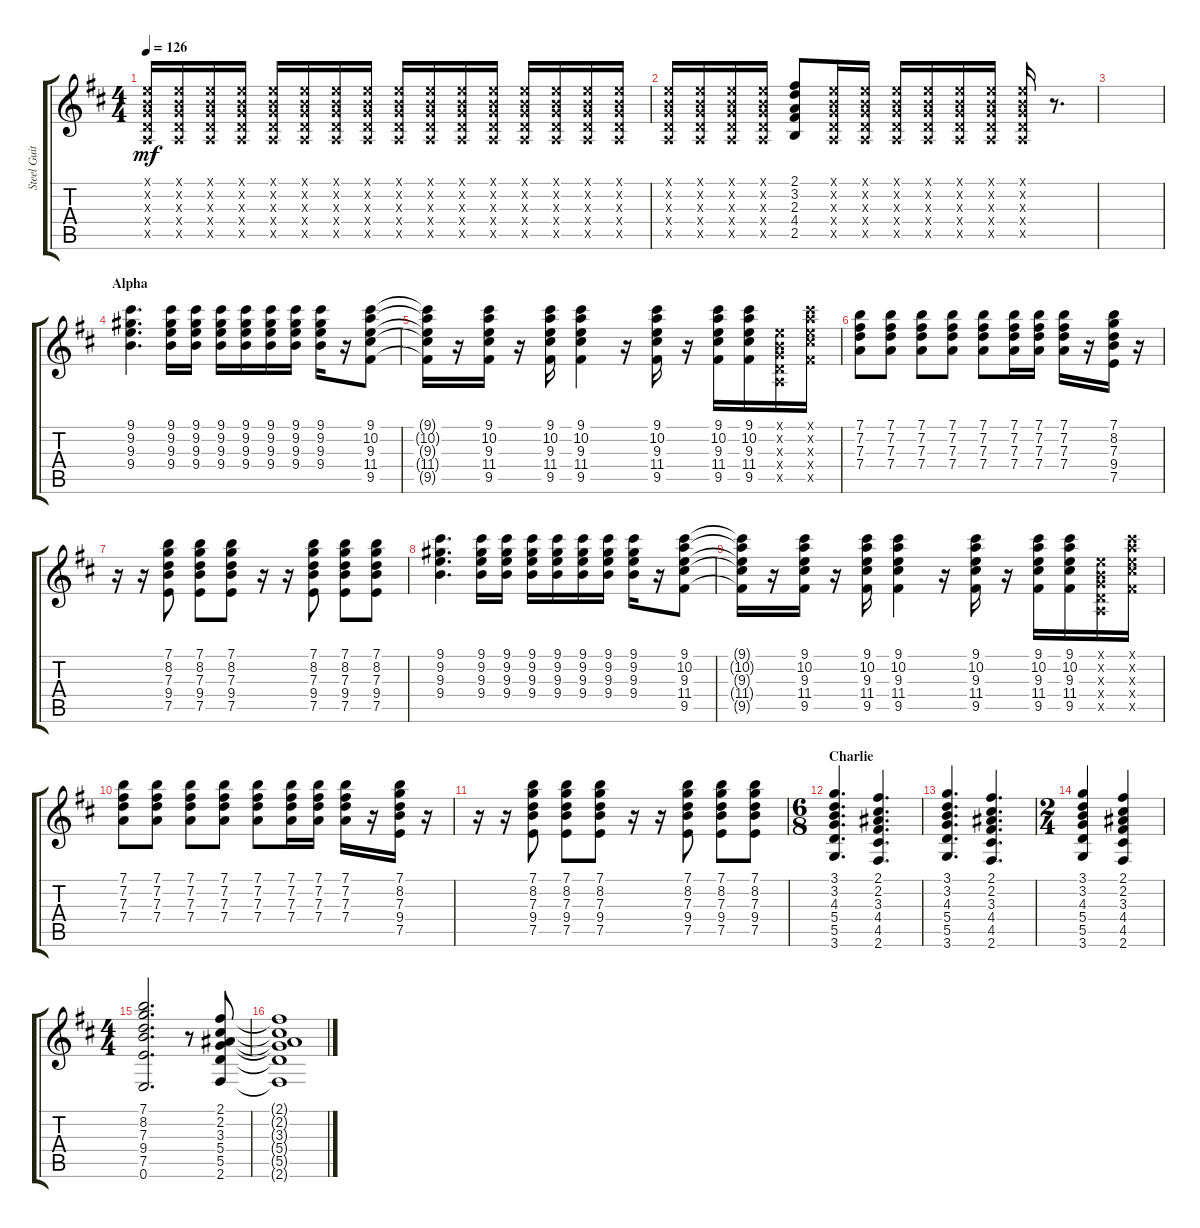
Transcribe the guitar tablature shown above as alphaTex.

\track ("Steel Guitar" "Steel Guit") {instrument acousticguitarsteel}
\staff {score tabs}
\tuning (E4 B3 G3 D3 A2 E2) {hide}
\ts (4 4)
\tempo 126
\clef g2
\ks bminor
(0.1{x} 0.2{x} 0.3{x} 0.4{x} 0.5{x}).16{dy mf} (0.1{x} 0.2{x} 0.3{x} 0.4{x} 0.5{x}).16 (0.1{x} 0.2{x} 0.3{x} 0.4{x} 0.5{x}).16 (0.1{x} 0.2{x} 0.3{x} 0.4{x} 0.5{x}).16 (0.1{x} 0.2{x} 0.3{x} 0.4{x} 0.5{x}).16 (0.1{x} 0.2{x} 0.3{x} 0.4{x} 0.5{x}).16 (0.1{x} 0.2{x} 0.3{x} 0.4{x} 0.5{x}).16 (0.1{x} 0.2{x} 0.3{x} 0.4{x} 0.5{x}).16 (0.1{x} 0.2{x} 0.3{x} 0.4{x} 0.5{x}).16 (0.1{x} 0.2{x} 0.3{x} 0.4{x} 0.5{x}).16 (0.1{x} 0.2{x} 0.3{x} 0.4{x} 0.5{x}).16 (0.1{x} 0.2{x} 0.3{x} 0.4{x} 0.5{x}).16 (0.1{x} 0.2{x} 0.3{x} 0.4{x} 0.5{x}).16 (0.1{x} 0.2{x} 0.3{x} 0.4{x} 0.5{x}).16 (0.1{x} 0.2{x} 0.3{x} 0.4{x} 0.5{x}).16 (0.1{x} 0.2{x} 0.3{x} 0.4{x} 0.5{x}).16 |
(0.1{x} 0.2{x} 0.3{x} 0.4{x} 0.5{x}).16 (0.1{x} 0.2{x} 0.3{x} 0.4{x} 0.5{x}).16 (0.1{x} 0.2{x} 0.3{x} 0.4{x} 0.5{x}).16 (0.1{x} 0.2{x} 0.3{x} 0.4{x} 0.5{x}).16 (2.1 3.2 2.3 4.4 2.5).8 (0.1{x} 0.2{x} 0.3{x} 0.4{x} 0.5{x}).16 (0.1{x} 0.2{x} 0.3{x} 0.4{x} 0.5{x}).16 (0.1{x} 0.2{x} 0.3{x} 0.4{x} 0.5{x}).16 (0.1{x} 0.2{x} 0.3{x} 0.4{x} 0.5{x}).16 (0.1{x} 0.2{x} 0.3{x} 0.4{x} 0.5{x}).16 (0.1{x} 0.2{x} 0.3{x} 0.4{x} 0.5{x}).16 (0.1{x} 0.2{x} 0.3{x} 0.4{x} 0.5{x}).16 r.8{d} |
|
\section ("" "Alpha")
(9.1 9.2 9.3 9.4).4{d} (9.1 9.2 9.3 9.4).16 (9.1 9.2 9.3 9.4).16 (9.1 9.2 9.3 9.4).16 (9.1 9.2 9.3 9.4).16 (9.1 9.2 9.3 9.4).16 (9.1 9.2 9.3 9.4).16 (9.1 9.2 9.3 9.4).16 r.16 (9.1 10.2 9.3 11.4 9.5).8 |
(9.1{t} 10.2{t} 9.3{t} 11.4{t} 9.5{t}).16 r.16 (9.1 10.2 9.3 11.4 9.5).16 r.16 (9.1 10.2 9.3 11.4 9.5).16 (9.1 10.2 9.3 11.4 9.5).4 r.16 (9.1 10.2 9.3 11.4 9.5).16 r.16 (9.1 10.2 9.3 11.4 9.5).16 (9.1 10.2 9.3 11.4 9.5).16 (0.1{x} 0.2{x} 0.3{x} 0.4{x} 0.5{x}).16 (9.1{x} 10.2{x} 9.3{x} 11.4{x} 9.5{x}).16 |
(7.1 7.2 7.3 7.4).8 (7.1 7.2 7.3 7.4).8 (7.1 7.2 7.3 7.4).8 (7.1 7.2 7.3 7.4).8 (7.1 7.2 7.3 7.4).8 (7.1 7.2 7.3 7.4).16 (7.1 7.2 7.3 7.4).16 (7.1 7.2 7.3 7.4).16 r.16 (7.1 8.2 7.3 9.4 7.5).16 r.16 |
r.16 r.16 (7.1 8.2 7.3 9.4 7.5).8 (7.1 8.2 7.3 9.4 7.5).8 (7.1 8.2 7.3 9.4 7.5).8 r.16 r.16 (7.1 8.2 7.3 9.4 7.5).8 (7.1 8.2 7.3 9.4 7.5).8 (7.1 8.2 7.3 9.4 7.5).8 |
(9.1 9.2 9.3 9.4).4{d} (9.1 9.2 9.3 9.4).16 (9.1 9.2 9.3 9.4).16 (9.1 9.2 9.3 9.4).16 (9.1 9.2 9.3 9.4).16 (9.1 9.2 9.3 9.4).16 (9.1 9.2 9.3 9.4).16 (9.1 9.2 9.3 9.4).16 r.16 (9.1 10.2 9.3 11.4 9.5).8 |
(9.1{t} 10.2{t} 9.3{t} 11.4{t} 9.5{t}).16 r.16 (9.1 10.2 9.3 11.4 9.5).16 r.16 (9.1 10.2 9.3 11.4 9.5).16 (9.1 10.2 9.3 11.4 9.5).4 r.16 (9.1 10.2 9.3 11.4 9.5).16 r.16 (9.1 10.2 9.3 11.4 9.5).16 (9.1 10.2 9.3 11.4 9.5).16 (0.1{x} 0.2{x} 0.3{x} 0.4{x} 0.5{x}).16 (9.1{x} 10.2{x} 9.3{x} 11.4{x} 9.5{x}).16 |
(7.1 7.2 7.3 7.4).8 (7.1 7.2 7.3 7.4).8 (7.1 7.2 7.3 7.4).8 (7.1 7.2 7.3 7.4).8 (7.1 7.2 7.3 7.4).8 (7.1 7.2 7.3 7.4).16 (7.1 7.2 7.3 7.4).16 (7.1 7.2 7.3 7.4).16 r.16 (7.1 8.2 7.3 9.4 7.5).16 r.16 |
r.16 r.16 (7.1 8.2 7.3 9.4 7.5).8 (7.1 8.2 7.3 9.4 7.5).8 (7.1 8.2 7.3 9.4 7.5).8 r.16 r.16 (7.1 8.2 7.3 9.4 7.5).8 (7.1 8.2 7.3 9.4 7.5).8 (7.1 8.2 7.3 9.4 7.5).8 |
\ts (6 8)
\section ("" "Charlie")
(3.1 3.2 4.3 5.4 5.5 3.6).4{d} (2.1 2.2 3.3 4.4 4.5 2.6).4{d} |
(3.1 3.2 4.3 5.4 5.5 3.6).4{d} (2.1 2.2 3.3 4.4 4.5 2.6).4{d} |
\ts (2 4)
(3.1 3.2 4.3 5.4 5.5 3.6).4 (2.1 2.2 3.3 4.4 4.5 2.6).4 |
\ts (4 4)
(7.1 8.2 7.3 9.4 7.5 0.6).2{d} r.8 (2.1 2.2 3.3 5.4 5.5 2.6).8 |
(2.1{t} 2.2{t} 3.3{t} 5.4{t} 5.5{t} 2.6{t}).1
